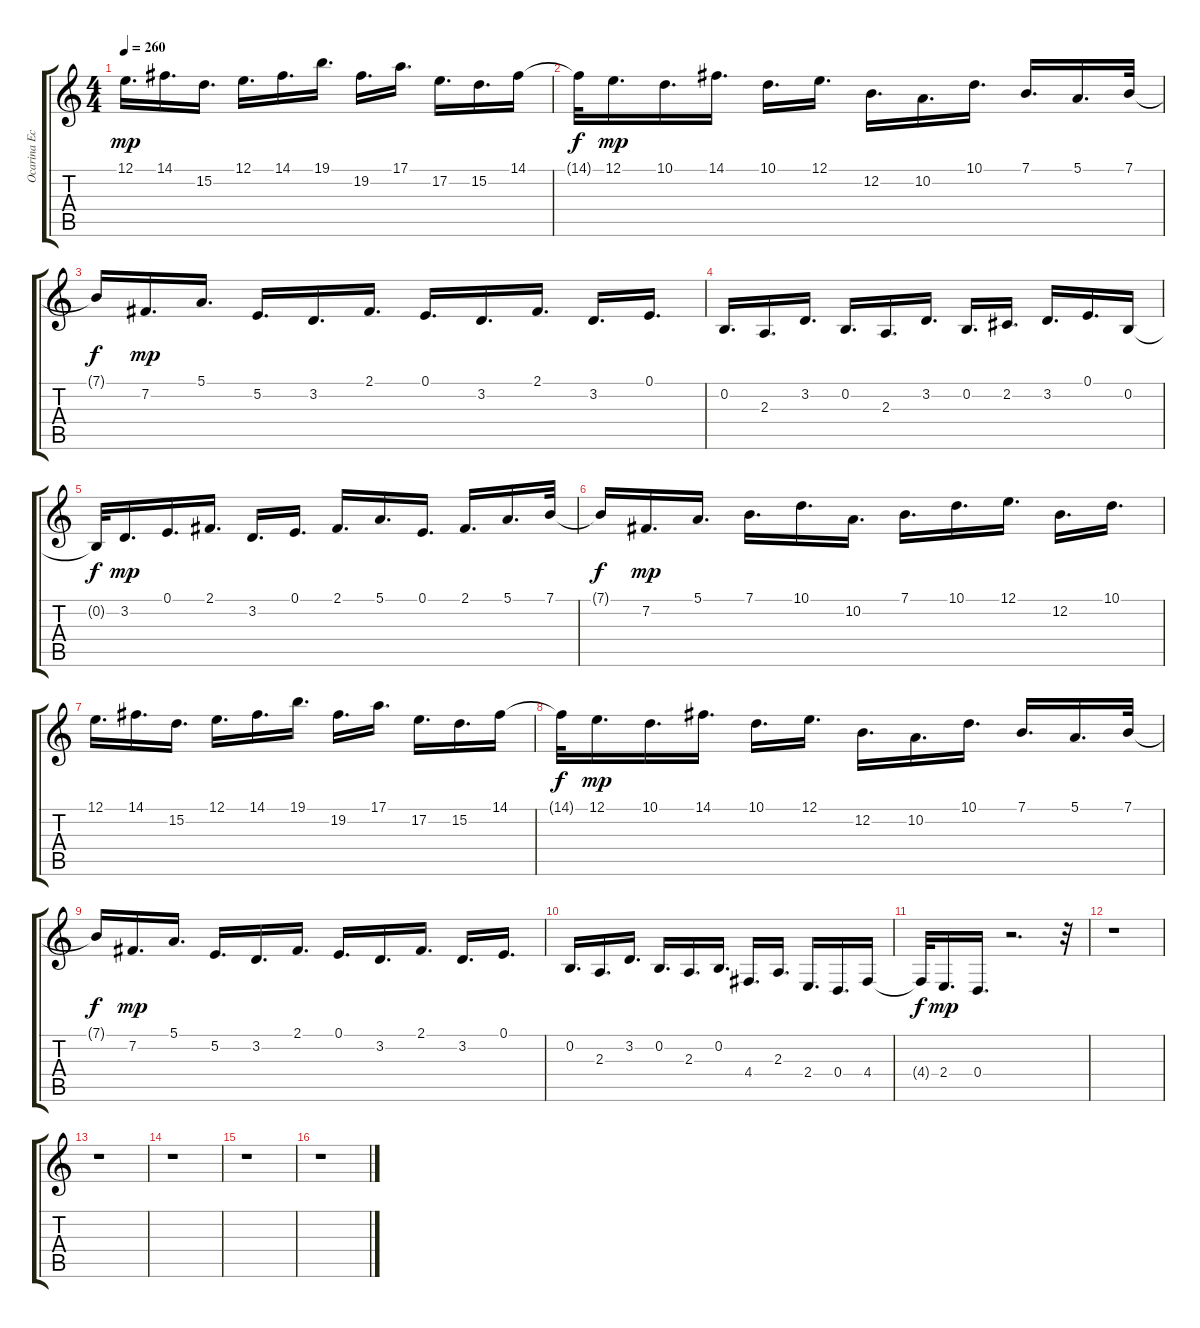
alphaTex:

\track ("Ocarina Echo" "Ocarina Ec") {instrument ocarina}
\staff {score tabs}
\tuning (E4 B3 G3 D3 A2 E2) {hide}
\ts (4 4)
\tempo 260
\clef g2
\ks c
12.1.16{d dy mp} 14.1.16{d} 15.2.16{d} 12.1.16{d} 14.1.16{d} 19.1.16{d} 19.2.16{d} 17.1.16{d} 17.2.16{d} 15.2.16{d} 14.1.16 |
14.1{t}.32{dy f} 12.1.16{d dy mp} 10.1.16{d} 14.1.16{d} 10.1.16{d} 12.1.16{d} 12.2.16{d} 10.2.16{d} 10.1.16{d} 7.1.16{d} 5.1.16{d} 7.1.32 |
7.1{t}.16{dy f} 7.2.16{d dy mp} 5.1.16{d} 5.2.16{d} 3.2.16{d} 2.1.16{d} 0.1.16{d} 3.2.16{d} 2.1.16{d} 3.2.16{d} 0.1.16{d} |
0.2.16{d} 2.3.16{d} 3.2.16{d} 0.2.16{d} 2.3.16{d} 3.2.16{d} 0.2.16{d} 2.2.16{d} 3.2.16{d} 0.1.16{d} 0.2.16 |
0.2{t}.32{dy f} 3.2.16{d dy mp} 0.1.16{d} 2.1.16{d} 3.2.16{d} 0.1.16{d} 2.1.16{d} 5.1.16{d} 0.1.16{d} 2.1.16{d} 5.1.16{d} 7.1.32 |
7.1{t}.16{dy f} 7.2.16{d dy mp} 5.1.16{d} 7.1.16{d} 10.1.16{d} 10.2.16{d} 7.1.16{d} 10.1.16{d} 12.1.16{d} 12.2.16{d} 10.1.16{d} |
12.1.16{d} 14.1.16{d} 15.2.16{d} 12.1.16{d} 14.1.16{d} 19.1.16{d} 19.2.16{d} 17.1.16{d} 17.2.16{d} 15.2.16{d} 14.1.16 |
14.1{t}.32{dy f} 12.1.16{d dy mp} 10.1.16{d} 14.1.16{d} 10.1.16{d} 12.1.16{d} 12.2.16{d} 10.2.16{d} 10.1.16{d} 7.1.16{d} 5.1.16{d} 7.1.32 |
7.1{t}.16{dy f} 7.2.16{d dy mp} 5.1.16{d} 5.2.16{d} 3.2.16{d} 2.1.16{d} 0.1.16{d} 3.2.16{d} 2.1.16{d} 3.2.16{d} 0.1.16{d} |
0.2.16{d} 2.3.16{d} 3.2.16{d} 0.2.16{d} 2.3.16{d} 0.2.16{d} 4.4.16{d} 2.3.16{d} 2.4.16{d} 0.4.16{d} 4.4.16 |
4.4{t}.32{dy f} 2.4.16{d dy mp} 0.4.16{d} r.2{d} r.32 |
r.1 |
r.1 |
r.1 |
r.1 |
r.1
